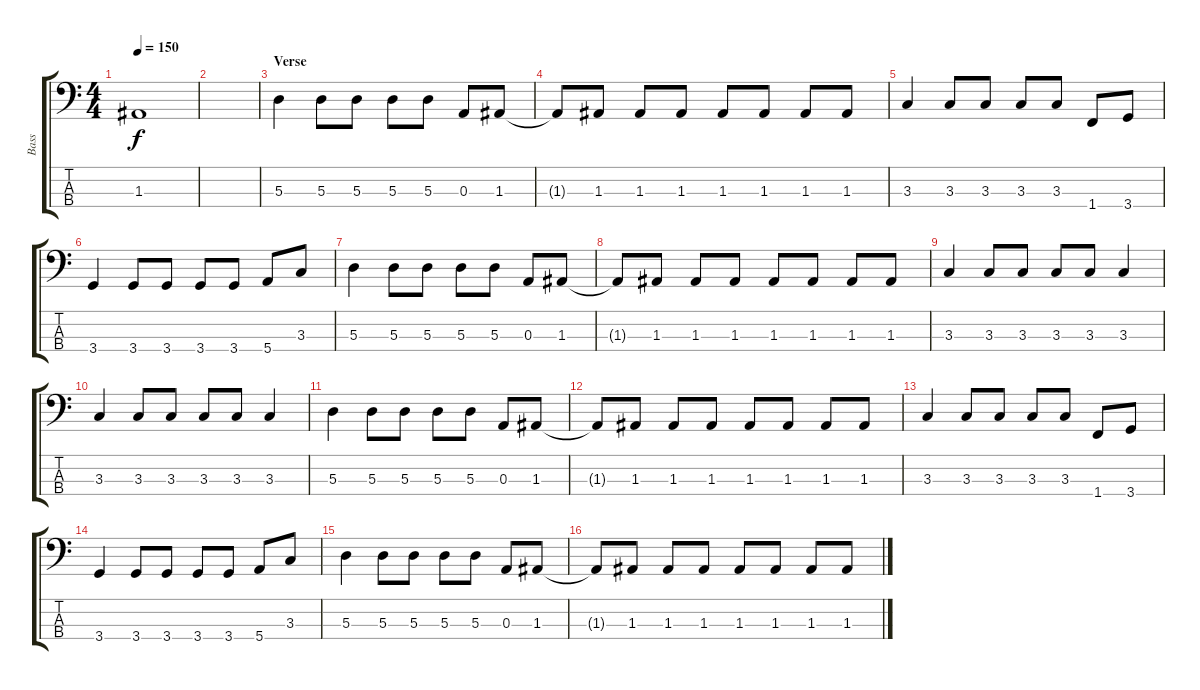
\track ("Bass" "Bass") {instrument electricbassfinger}
\staff {score tabs}
\tuning (G2 D2 A1 E1) {hide}
\ts (4 4)
\tempo 150
\clef f4
\ks c
1.3.1{dy f} |
|
\section ("" "Verse")
5.3.4 5.3.8 5.3.8 5.3.8 5.3.8 0.3.8 1.3.8 |
1.3{t}.8 1.3.8 1.3.8 1.3.8 1.3.8 1.3.8 1.3.8 1.3.8 |
3.3.4 3.3.8 3.3.8 3.3.8 3.3.8 1.4.8 3.4.8 |
3.4.4 3.4.8 3.4.8 3.4.8 3.4.8 5.4.8 3.3.8 |
5.3.4 5.3.8 5.3.8 5.3.8 5.3.8 0.3.8 1.3.8 |
1.3{t}.8 1.3.8 1.3.8 1.3.8 1.3.8 1.3.8 1.3.8 1.3.8 |
3.3.4 3.3.8 3.3.8 3.3.8 3.3.8 3.3.4 |
3.3.4 3.3.8 3.3.8 3.3.8 3.3.8 3.3.4 |
5.3.4 5.3.8 5.3.8 5.3.8 5.3.8 0.3.8 1.3.8 |
1.3{t}.8 1.3.8 1.3.8 1.3.8 1.3.8 1.3.8 1.3.8 1.3.8 |
3.3.4 3.3.8 3.3.8 3.3.8 3.3.8 1.4.8 3.4.8 |
3.4.4 3.4.8 3.4.8 3.4.8 3.4.8 5.4.8 3.3.8 |
5.3.4 5.3.8 5.3.8 5.3.8 5.3.8 0.3.8 1.3.8 |
1.3{t}.8 1.3.8 1.3.8 1.3.8 1.3.8 1.3.8 1.3.8 1.3.8
